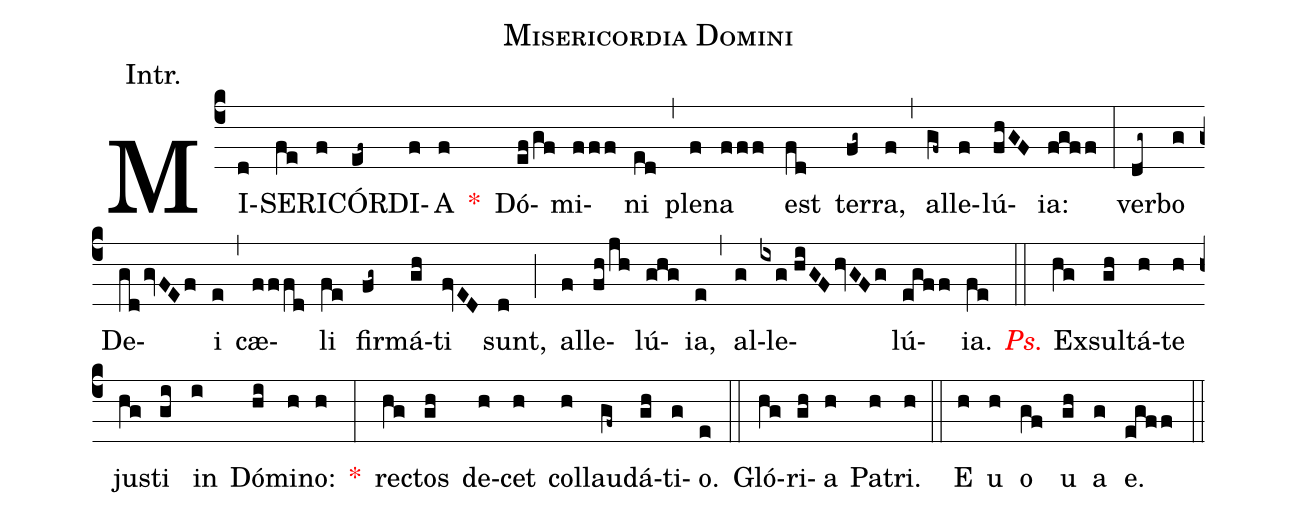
name:Misericordia Domini;
annotation:Intr.;
mode:IV.;
office-part:Introit;
%%
(c4) MI(d)SE(fe)RI(f)CÓR(ef~)DI(f)A(f) <v>\red{*}</v>() Dó(ef/gf)mi(fff)ni(ed) (,) ple(f)na(fff) est(fd) ter(fg~)ra,(f) (,) al(gf~)le(f)lú(fhGF)ia:(fgff) (:) ver(dg~)bo(g) De(gd/gvFEf)i(e) (,) cæ(fffd)li(fe) fir(fg~)má(gh)ti(fvED) sunt,(d) (;) al(f)le(fh/jh)lú(ghg)ia,(e) (,) al(g)le(ixg//hiGF/hvGFg)lú(egff)ia.(fe) (::) <v>\redit{Ps.}</v> Ex(hg)sul(gh)tá(h)te(h) jus(hg)ti(gi) in(i) Dó(hi)mi(h)no:(h) <v>\red{*}</v>(:) rec(hg)tos(gh) de(h)cet(h) col(h)lau(gf~)dá(gh)ti(g)o.(e) (::) Gló(hg)ri(gh)a(h) Pa(h)tri.(h) (::) E(h) u(h) o(gf) u(gh) a(g) e.(egff) (::)
